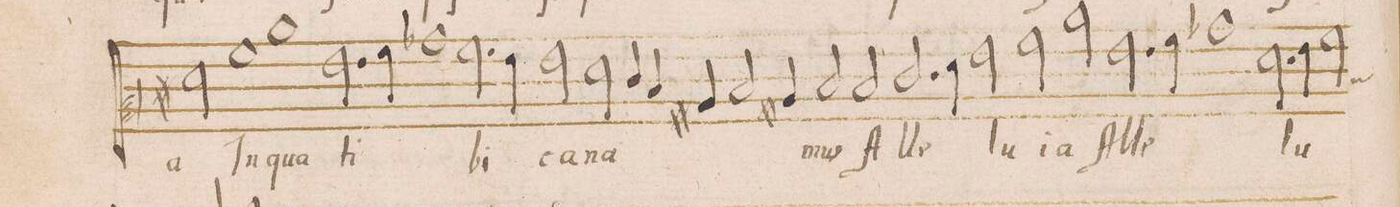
**kern	**text
*I"DISCANTVS	*
*clefC2	*
*k[]	*
*met(c|)	*
*M2/1	*
2f#X\	-a
1a	In
=40	=40
1cc	qua
2.g\	ti-
=41	=41
4a\	.
1b-X	.
2.a\	-bi
=42	=42
4g\	.
2g\	ca-
2f\	-na-
4e/	.
4d/	.
=43	=43
4c#X/	.
2d/	.
4c#/	.
2d/	-mus
2d/	A-
=44	=44
2.e/	-lle-
4f\	.
2g\	-lu-
2a\	-ia
=45	=45
2cc\	Al-
2.g\	-le-
4a\	.
1b-X	.
=46	=46
2.f\	-lu-
4g\	.
*custos:d	*
2a\	.
=47	=47
*-	*-
